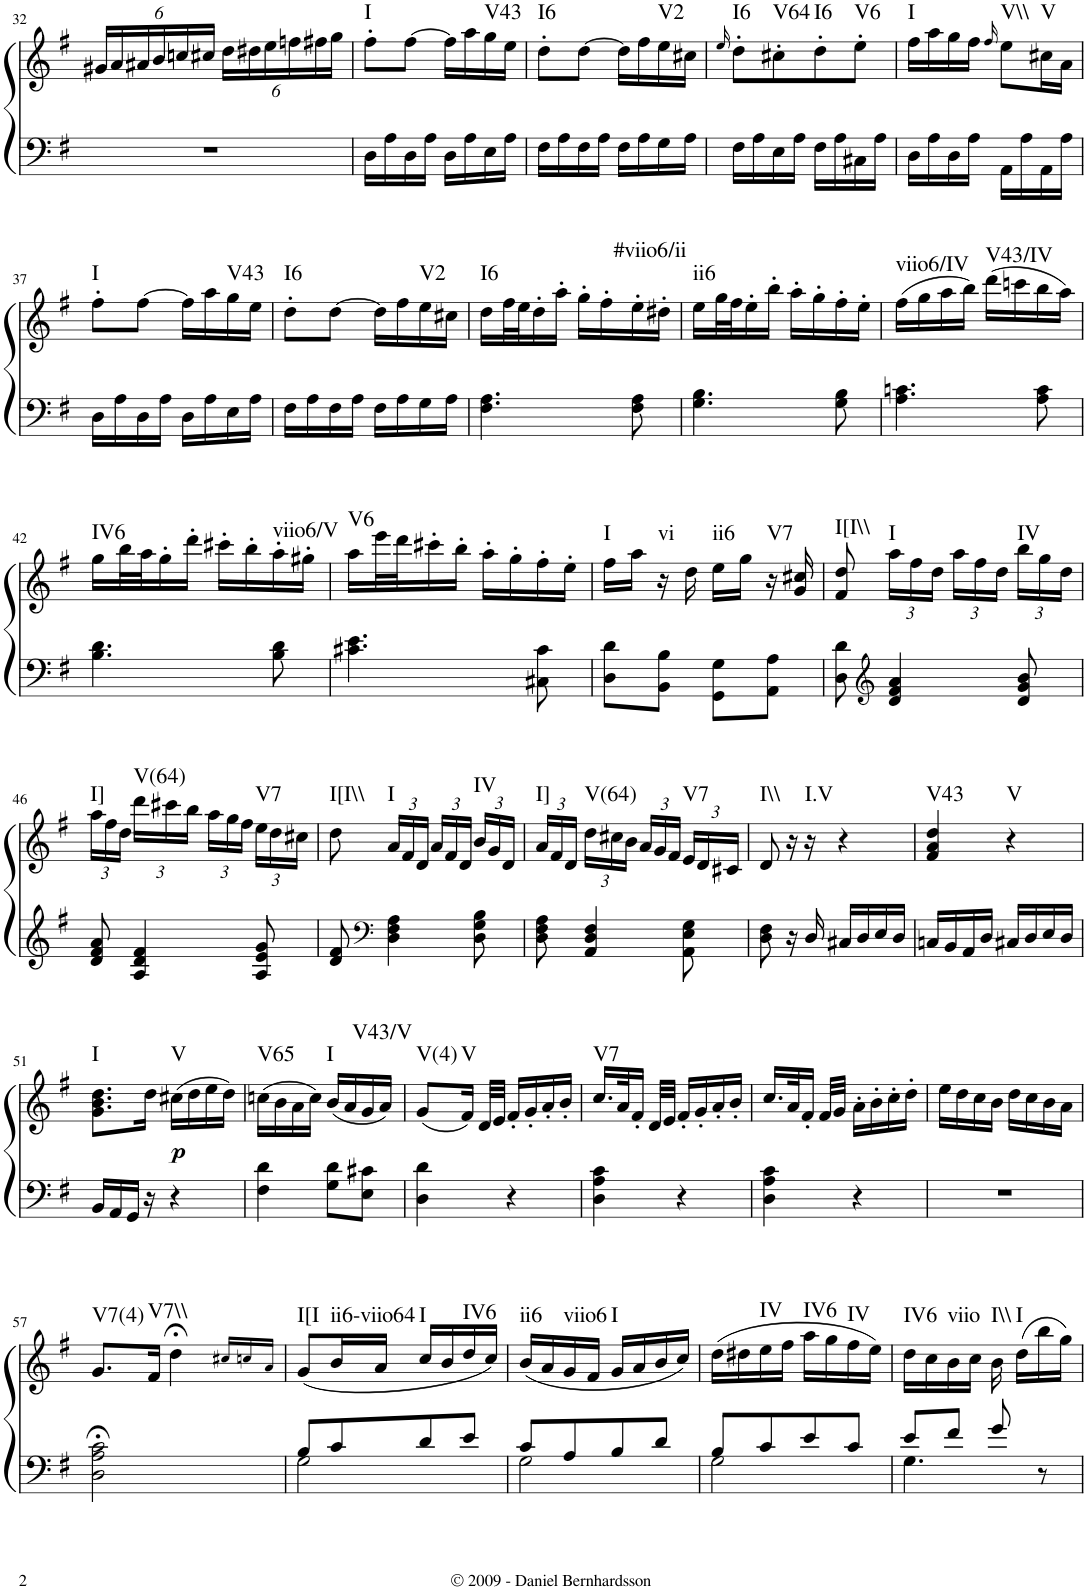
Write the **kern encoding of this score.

**kern	**kern	**dynam	**harte
*part1	*part1	*part1	*part1
*staff2	*staff1	*staff1/2	*
*I"Piano	*	*	*
*I'Pno.	*	*	*
!!LO:PB:g=z
*clefF4	*clefG2	*	*
*k[f#]	*k[f#]	*	*
*G:	*G:	*	*
*M2/4	*M2/4	*	*
*	*Xbrackettup	*	*
=32	=32	=32	=32
2r	24g#X/LL	.	.
.	24a/	.	.
.	24a#X/	.	.
.	24b/	.	.
.	24ccn/	.	.
.	24cc#X/JJ	.	.
.	24dd\LL	.	.
.	24dd#X\	.	.
.	24ee\	.	.
.	24ffn\	.	.
.	24ff#X\	.	.
.	24gg\JJ	.	.
=33	=33	=33	=33
!	!	!	!LO:H:kt=I
16D\LL	8ff#'\L	.	N
16A\	.	.	.
16D\	[8ff#\J	.	.
16A\JJ	.	.	.
16D\LL	16ff#\LL]	.	.
16A\	16aa\	.	.
!	!	!	!LO:H:kt=V43
16E\	16gg\	.	N
16A\JJ	16ee\JJ	.	.
=34	=34	=34	=34
!	!	!	!LO:H:kt=I6
16F#\LL	8dd'\L	.	N
16A\	.	.	.
16F#\	[8dd\J	.	.
16A\JJ	.	.	.
16F#\LL	16dd\LL]	.	.
16A\	16ff#\	.	.
!	!	!	!LO:H:kt=V2
16G\	16ee\	.	N
16A\JJ	16cc#X\JJ	.	.
=35	=35	=35	=35
.	16qee/	.	.
!	!	!	!LO:H:kt=I6
16F#\LL	8dd'\L	.	N
16A\	.	.	.
!	!	!	!LO:H:kt=V64
16E\	8cc#X'\	.	N
16A\JJ	.	.	.
!	!	!	!LO:H:kt=I6
16F#\LL	8dd'\	.	N
16A\	.	.	.
!	!	!	!LO:H:kt=V6
16C#X\	8ee'\J	.	N
16A\JJ	.	.	.
=36	=36	=36	=36
!	!	!	!LO:H:kt=I
16D\LL	16ff#\LL	.	N
16A\	16aa\	.	.
16D\	16gg\	.	.
16A\JJ	16ff#\JJ	.	.
.	16qff#/	.	.
!	!	!	!LO:H:kt=V\\
16AA\LL	8ee\L	.	N
16A\	.	.	.
!	!	!	!LO:H:kt=V
16AA\	16cc#X\L	.	N
16A\JJ	16a\JJ	.	.
!!LO:LB:g=z
=37	=37	=37	=37
!	!	!	!LO:H:kt=I
16D\LL	8ff#'\L	.	N
16A\	.	.	.
16D\	[8ff#\J	.	.
16A\JJ	.	.	.
16D\LL	16ff#\LL]	.	.
16A\	16aa\	.	.
!	!	!	!LO:H:kt=V43
16E\	16gg\	.	N
16A\JJ	16ee\JJ	.	.
=38	=38	=38	=38
!	!	!	!LO:H:kt=I6
16F#\LL	8dd'\L	.	N
16A\	.	.	.
16F#\	[8dd\J	.	.
16A\JJ	.	.	.
16F#\LL	16dd\LL]	.	.
16A\	16ff#\	.	.
!	!	!	!LO:H:kt=V2
16G\	16ee\	.	N
16A\JJ	16cc#X\JJ	.	.
=39	=39	=39	=39
!	!	!	!LO:H:kt=I6
4.F#\ 4.A\	16dd\LL	.	N
.	32ff#\L	.	.
.	32ee\J	.	.
.	16dd'\	.	.
.	16aa'\JJ	.	.
.	16gg'\LL	.	.
.	16ff#'\	.	.
!	!	!	!LO:H:kt=#viio6/ii
8F#\ 8A\	16ee'\	.	N
.	16dd#X'\JJ	.	.
=40	=40	=40	=40
!	!	!	!LO:H:kt=ii6
4.G\ 4.B\	16ee\LL	.	N
.	32gg\L	.	.
.	32ff#\J	.	.
.	16ee'\	.	.
.	16bb'\JJ	.	.
.	16aa'\LL	.	.
.	16gg'\	.	.
8G\ 8B\	16ff#'\	.	.
.	16ee'\JJ	.	.
=41	=41	=41	=41
!	!	!	!LO:H:kt=viio6/IV
4.A\ 4.cn\	(16ff#\LL	.	N
.	16gg\	.	.
.	16aa\	.	.
.	16bb\JJ)	.	.
!	!	!	!LO:H:kt=V43/IV
.	(16ddd\LL	.	N
.	16cccn\	.	.
8A\ 8c\	16bb\	.	.
.	16aa\JJ)	.	.
!!LO:LB:g=z
=42	=42	=42	=42
!	!	!	!LO:H:kt=IV6
4.B\ 4.d\	16gg\LL	.	N
.	32bb\L	.	.
.	32aa\J	.	.
.	16gg'\	.	.
.	16ddd'\JJ	.	.
.	16ccc#X'\LL	.	.
.	16bb'\	.	.
!	!	!	!LO:H:kt=viio6/V
8B\ 8d\	16aa'\	.	N
.	16gg#X'\JJ	.	.
=43	=43	=43	=43
!	!	!	!LO:H:kt=V6
4.c#X\ 4.e\	16aa\LL	.	N
.	32eee\L	.	.
.	32ddd\J	.	.
.	16ccc#X'\	.	.
.	16bb'\JJ	.	.
.	16aa'\LL	.	.
.	16gg'\	.	.
8C#X\ 8c#\	16ff#'\	.	.
.	16ee'\JJ	.	.
=44	=44	=44	=44
!	!	!	!LO:H:kt=I
8D\ 8d\L	16ff#\LL	.	N
.	16aa\JJ	.	.
!	!	!	!LO:H:kt=vi
8BB\ 8B\J	16r	.	N
.	16dd\	.	.
!	!	!	!LO:H:kt=ii6
8GG\ 8G\L	16ee\LL	.	N
.	16gg\JJ	.	.
!	!	!	!LO:H:kt=V7
8AA\ 8A\J	16r	.	N
.	16g/ 16cc#X/	.	.
=45	=45	=45	=45
!	!	!	!LO:H:kt=I[I\\
8D\ 8d\	8f#/ 8dd/	.	N
*clefG2	*	*	*
!	!	!	!LO:H:kt=I
4d/ 4f#/ 4a/	24aa\LL	.	N
.	24ff#\	.	.
.	24dd\JJ	.	.
.	24aa\LL	.	.
.	24ff#\	.	.
.	24dd\JJ	.	.
!	!	!	!LO:H:kt=IV
8d/ 8g/ 8b/	24bb\LL	.	N
.	24gg\	.	.
.	24dd\JJ	.	.
!!LO:LB:g=z
=46	=46	=46	=46
!	!	!	!LO:H:kt=I]
8d/ 8f#/ 8a/	24aa\LL	.	N
.	24ff#\	.	.
.	24dd\JJ	.	.
!	!	!	!LO:H:kt=V(64)
4A/ 4d/ 4f#/	24ddd\LL	.	N
.	24ccc#X\	.	.
.	24bb\JJ	.	.
.	24aa\LL	.	.
.	24gg\	.	.
.	24ff#\JJ	.	.
!	!	!	!LO:H:kt=V7
8A/ 8e/ 8g/	24ee\LL	.	N
.	24dd\	.	.
.	24cc#X\JJ	.	.
=47	=47	=47	=47
!	!	!	!LO:H:kt=I[I\\
8d/ 8f#/	8dd\	.	N
*clefF4	*	*	*
!	!	!	!LO:H:kt=I
4D\ 4F#\ 4A\	24a/LL	.	N
.	24f#/	.	.
.	24d/JJ	.	.
.	24a/LL	.	.
.	24f#/	.	.
.	24d/JJ	.	.
!	!	!	!LO:H:kt=IV
8D\ 8G\ 8B\	24b/LL	.	N
.	24g/	.	.
.	24d/JJ	.	.
=48	=48	=48	=48
!	!	!	!LO:H:kt=I]
8D\ 8F#\ 8A\	24a/LL	.	N
.	24f#/	.	.
.	24d/JJ	.	.
!	!	!	!LO:H:kt=V(64)
4AA/ 4D/ 4F#/	24dd\LL	.	N
.	24cc#X\	.	.
.	24b\JJ	.	.
.	24a/LL	.	.
.	24g/	.	.
.	24f#/JJ	.	.
!	!	!	!LO:H:kt=V7
8AA\ 8E\ 8G\	24e/LL	.	N
.	24d/	.	.
.	24c#X/JJ	.	.
=49	=49	=49	=49
!	!	!	!LO:H:kt=I\\
8D\ 8F#\	8d/	.	N
16r	16r	.	.
!	!	!	!LO:H:kt=I.V
16D/	16r	.	N
16C#X/LL	4r	.	.
16D/	.	.	.
16E/	.	.	.
16D/JJ	.	.	.
=50	=50	=50	=50
!	!	!	!LO:H:kt=V43
16Cn/LL	4f#/ 4a/ 4dd/	.	N
16BB/	.	.	.
16AA/	.	.	.
16D/JJ	.	.	.
!	!	!	!LO:H:kt=V
16C#X/LL	4r	.	N
16D/	.	.	.
16E/	.	.	.
16D/JJ	.	.	.
!!LO:LB:g=z
=51	=51	=51	=51
!	!	!	!LO:H:kt=I
16BB/LL	8.g\ 8.b\ 8.dd\L	.	N
16AA/	.	.	.
16GG/JJ	.	.	.
16r	16dd\Jk	.	.
!	!	!LO:DY:b	!LO:H:kt=V
4r	(16cc#X\LL	p	N
.	16dd\	.	.
.	16ee\	.	.
.	16dd\JJ)	.	.
=52	=52	=52	=52
!	!	!	!LO:H:kt=V65
4F#\ 4d\	(16ccn\LL	.	N
.	16b\	.	.
.	16a\	.	.
.	16cc\JJ)	.	.
!	!	!	!LO:H:kt=I
8G\ 8d\L	(16b/LL	.	N
.	16a/	.	.
!	!	!	!LO:H:kt=V43/V
8E\ 8c#X\J	16g/	.	N
.	16a/JJ)	.	.
=53	=53	=53	=53
!	!	!	!LO:H:kt=V(4)
4D\ 4d\	(8g/L	.	N
!	!	!	!LO:H:kt=V
.	16f#/Jk)	.	N
.	32d/LLL	.	.
.	32e/JJJ	.	.
4r	16f#'/LL	.	.
.	16g'/	.	.
.	16a'/	.	.
.	16b'/JJ	.	.
=54	=54	=54	=54
!	!	!	!LO:H:kt=V7
4D\ 4A\ 4c\	16.cc/LL	.	N
.	32a/K	.	.
.	16f#'/JJ	.	.
.	32d/LLL	.	.
.	32e/JJJ	.	.
4r	16f#'/LL	.	.
.	16g'/	.	.
.	16a'/	.	.
.	16b'/JJ	.	.
=55	=55	=55	=55
4D\ 4A\ 4c\	16.cc/LL	.	.
.	32a/K	.	.
.	16f#'/JJ	.	.
.	32f#/LLL	.	.
.	32g/JJJ	.	.
4r	16a'\LL	.	.
.	16b'\	.	.
.	16cc'\	.	.
.	16dd'\JJ	.	.
=56	=56	=56	=56
2r	16ee\LL	.	.
.	16dd\	.	.
.	16cc\	.	.
.	16b\JJ	.	.
.	16dd\LL	.	.
.	16cc\	.	.
.	16b\	.	.
.	16a\JJ	.	.
!!LO:LB:g=z
=57	=57	=57	=57
!	!	!	!LO:H:kt=V7(4)
2D\;< 2A\;< 2c\;<	8.g/L	.	N
!	!	!	!LO:H:kt=V7\\
.	16f#/Jk	.	N
.	4dd;<\	.	.
8ryy	16cc#X!/LL	.	.
.	16ccn!/	.	.
16ryy	16a!/JJ	.	.
=58	=58	=58	=58
*^	*	*	*
!	!	!	!	!LO:H:kt=I[I
8B/L	2G\	(8g/L	.	N
!	!	!	!	!LO:H:kt=ii6-viio64
8c/	.	16b/L	.	N
.	.	16a/JJ	.	.
!	!	!	!	!LO:H:kt=I
8d/	.	16cc/LL	.	N
.	.	16b/	.	.
!	!	!	!	!LO:H:kt=IV6
8e/J	.	16dd/	.	N
.	.	16cc/JJ)	.	.
=59	=59	=59	=59	=59
!	!	!	!	!LO:H:kt=ii6
8c/L	2G\	(16b/LL	.	N
.	.	16a/	.	.
!	!	!	!	!LO:H:kt=viio6
8A/	.	16g/	.	N
.	.	16f#/JJ	.	.
!	!	!	!	!LO:H:kt=I
8B/	.	16g/LL	.	N
.	.	16a/	.	.
8d/J	.	16b/	.	.
.	.	16cc/JJ)	.	.
=60	=60	=60	=60	=60
8B/L	2G\	(16dd\LL	.	.
.	.	16dd#X\	.	.
!	!	!	!	!LO:H:kt=IV
8c/	.	16ee\	.	N
.	.	16ff#\JJ	.	.
!	!	!	!	!LO:H:kt=IV6
8e/	.	16aa\LL	.	N
.	.	16gg\	.	.
!	!	!	!	!LO:H:kt=IV
8c/J	.	16ff#\	.	N
.	.	16ee\JJ)	.	.
=61	=61	=61	=61	=61
!	!	!	!	!LO:H:kt=IV6
8e/L	4.G\	16dd\LL	.	N
.	.	16cc\	.	.
!	!	!	!	!LO:H:kt=viio
8f#/J	.	16b\	.	N
.	.	16cc\JJ	.	.
!	!	!	!	!LO:H:kt=I\\
8g/	.	16b\	.	N
!	!	!	!	!LO:H:kt=I
.	.	(16dd\LL	.	N
8r	8ryy	16bb\	.	.
.	.	16gg\JJ)	.	.
*v	*v	*	*	*
=	=	=	=
*-	*-	*-	*-
